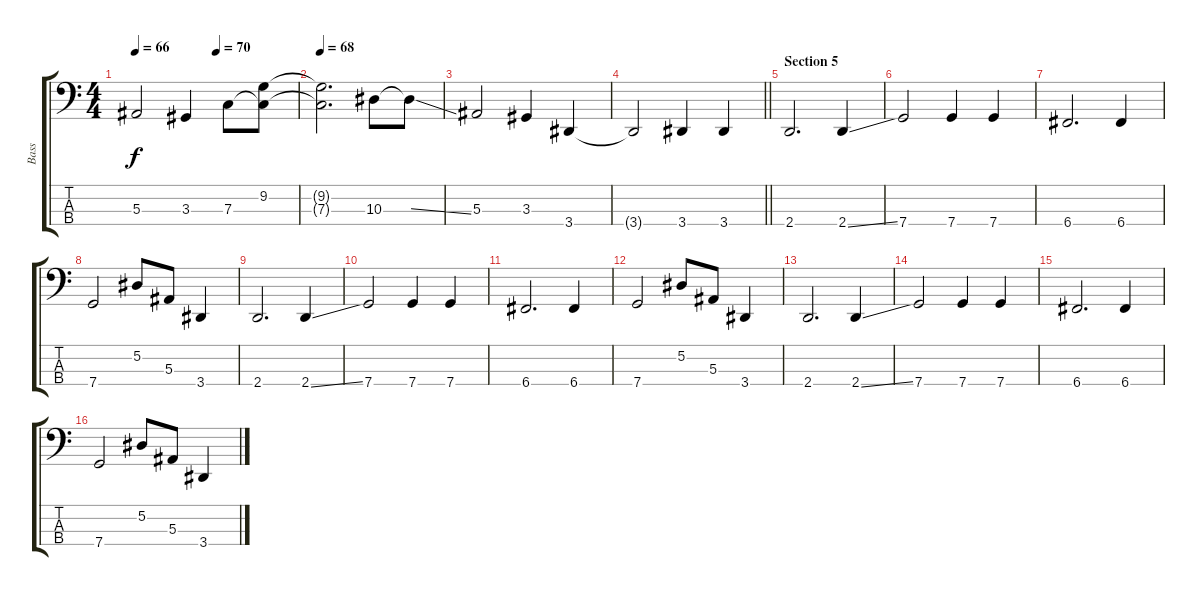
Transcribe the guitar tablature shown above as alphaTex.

\track ("Bass" "Bass") {instrument electricbasspick}
\staff {score tabs}
\tuning (Eb2 Bb1 F1 C1) {hide}
\ts (4 4)
\tempo 66
\tempo (70 0.5)
\clef f4
\ks c
5.3.2{dy f} 3.3.4 7.3.8 (9.2 7.3{t}).8 |
\tempo 68
(9.2{t} 7.3{t}).2{d} 10.3.8 10.3{ss t}.8 |
5.3.2 3.3.4 3.4.4 |
\barLineRight lightlight
3.4{t}.2 3.4.4 3.4.4 |
\section ("" "Section 5")
2.4.2{d} 2.4{ss}.4 |
7.4.2 7.4.4 7.4.4 |
6.4.2{d} 6.4.4 |
7.4.2 5.2.8 5.3.8 3.4.4 |
2.4.2{d} 2.4{ss}.4 |
7.4.2 7.4.4 7.4.4 |
6.4.2{d} 6.4.4 |
7.4.2 5.2.8 5.3.8 3.4.4 |
2.4.2{d} 2.4{ss}.4 |
7.4.2 7.4.4 7.4.4 |
6.4.2{d} 6.4.4 |
7.4.2 5.2.8 5.3.8 3.4.4
